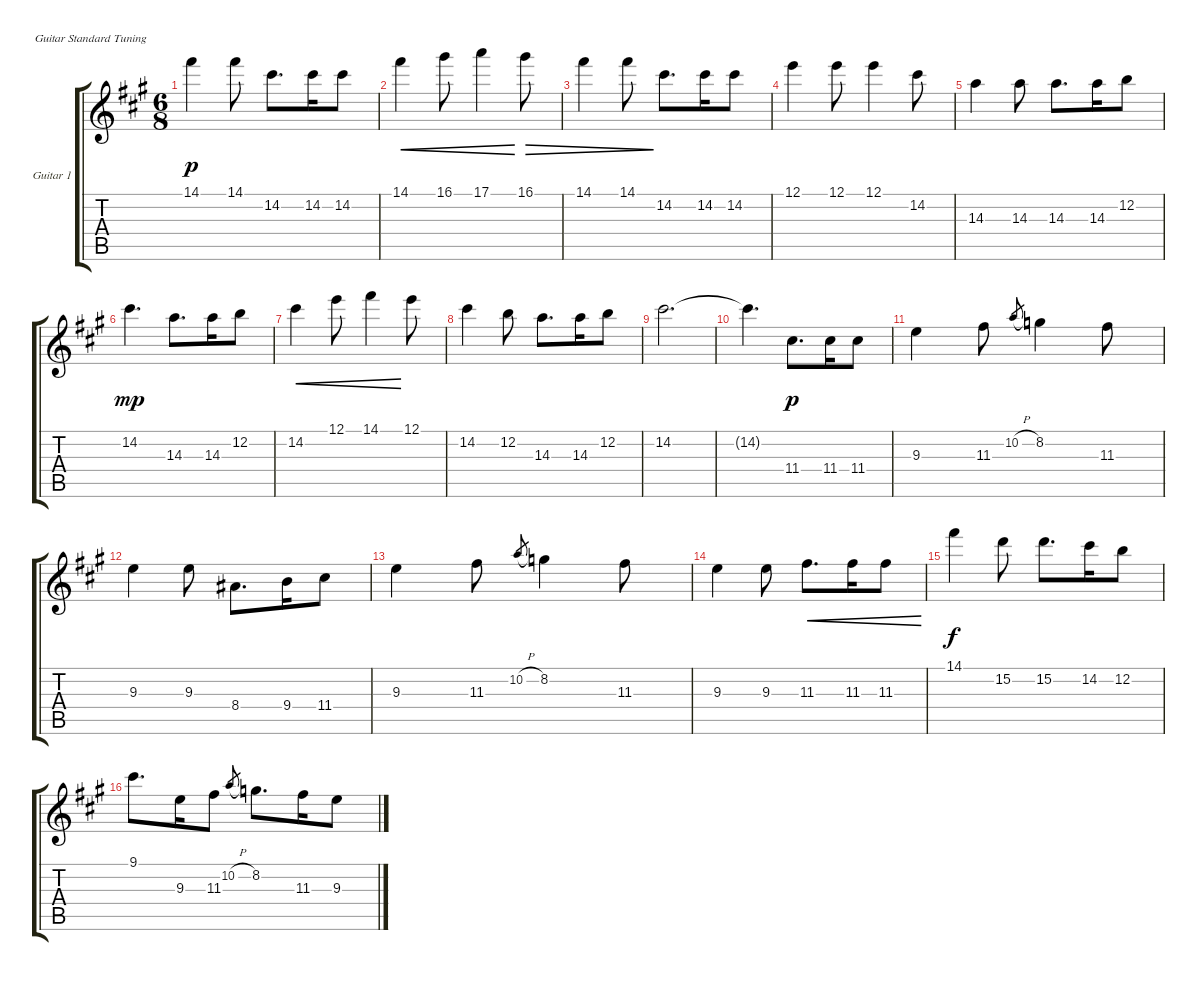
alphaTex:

\defaultSystemsLayout 4
\bracketExtendMode groupsimilarinstruments
\firstSystemTrackNameOrientation horizontal
\otherSystemsTrackNameOrientation horizontal
\track ("Guitar 1" "Guitar 1") {instrument acousticguitarnylon}
\staff {score tabs}
\tuning (E4 B3 G3 D3 A2 E2)
\ts (6 8)
\tempo (120 hide)
\clef g2
\ks a
14.1.4{dy p} 14.1.8 14.2.8{d} 14.2.16 14.2.8 |
14.1.4{cre} 16.1.8{cre} 17.1.4{cre} 16.1.8{dec} |
14.1.4{dec} 14.1.8{dec} 14.2.8{d} 14.2.16 14.2.8 |
12.1.4 12.1.8 12.1.4 14.2.8 |
14.3.4 14.3.8 14.3.8{d} 14.3.16 12.2.8 |
14.2.4{d dy mp} 14.3.8{d} 14.3.16 12.2.8 |
14.2.4{cre} 12.1.8{cre} 14.1.4{cre} 12.1.8 |
14.2.4 12.2.8 14.3.8{d} 14.3.16 12.2.8 |
14.2.2{d} |
14.2{t}.4{d} 11.4.8{d dy p} 11.4.16 11.4.8 |
\scale
0.305286 9.3.4 11.3.8 10.2{h}.8{gr} 8.2.4 11.3.8 |
\scale
0.174152 9.3.4 9.3.8 8.4.8{d} 9.4.16 11.4.8 |
\scale
0.211196 9.3.4 11.3.8 10.2{h}.8{gr} 8.2.4 11.3.8 |
\scale
0.309638 9.3.4 9.3.8 11.3.8{d cre} 11.3.16{cre} 11.3.8{cre} |
14.1.4{dy f} 15.2.8 15.2.8{d} 14.2.16 12.2.8 |
9.1.8{d} 9.3.16 11.3.8 10.2{h}.8{gr} 8.2.8{d} 11.3.16 9.3.8
